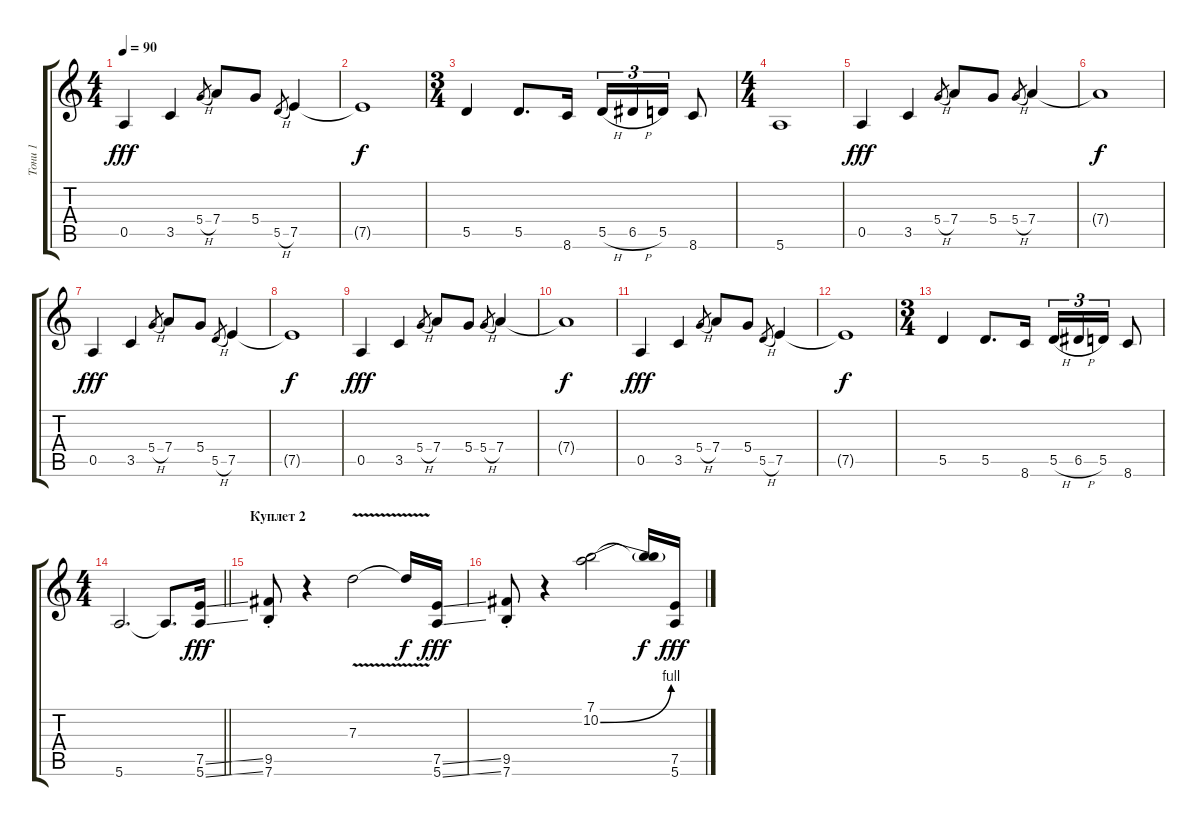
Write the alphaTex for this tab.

\track ("Тони 1" "Тони 1") {instrument overdrivenguitar}
\staff {score tabs}
\tuning (E4 B3 G3 D3 A2 E2) {hide}
\ts (4 4)
\tempo 90
\clef g2
\ks c
0.5.4{dy fff} 3.5.4 5.4{h}.8{gr} 7.4.8 5.4.8 5.5{h}.8{gr} 7.5.4 |
7.5{t}.1{dy f} |
\ts (3 4)
5.5.4 5.5.8{d} 8.6.16 5.5{h}.16{tu (3 2)} 6.5{h}.16{tu (3 2)} 5.5.16{tu (3 2)} 8.6.8 |
\ts (4 4)
5.6.1 |
0.5.4{dy fff} 3.5.4 5.4{h}.8{gr} 7.4.8 5.4.8 5.4{h}.8{gr} 7.4.4 |
7.4{t}.1{dy f} |
0.5.4{dy fff} 3.5.4 5.4{h}.8{gr} 7.4.8 5.4.8 5.5{h}.8{gr} 7.5.4 |
7.5{t}.1{dy f} |
0.5.4{dy fff} 3.5.4 5.4{h}.8{gr} 7.4.8 5.4.8 5.4{h}.8{gr} 7.4.4 |
7.4{t}.1{dy f} |
0.5.4{dy fff} 3.5.4 5.4{h}.8{gr} 7.4.8 5.4.8 5.5{h}.8{gr} 7.5.4 |
7.5{t}.1{dy f} |
\ts (3 4)
5.5.4 5.5.8{d} 8.6.16 5.5{h}.16{tu (3 2)} 6.5{h}.16{tu (3 2)} 5.5.16{tu (3 2)} 8.6.8 |
\ts (4 4)
\barLineRight lightlight
5.6.2{d} 5.6{t}.8{d} (7.5{ss} 5.6{ss}).16{dy fff} |
\section ("" "Куплет 2")
(9.5{st} 7.6{st}).8 r.4 7.3{v}.2 7.3{t}.16{dy f} (7.5{ss} 5.6{ss}).16{dy fff} |
(9.5{st} 7.6{st}).8 r.4 (7.1 10.2{be (bend 0 0 60 4)}).2 (7.1{t} 10.2{t}).16{dy f} (7.5{ss} 5.6{ss}).16{dy fff}
